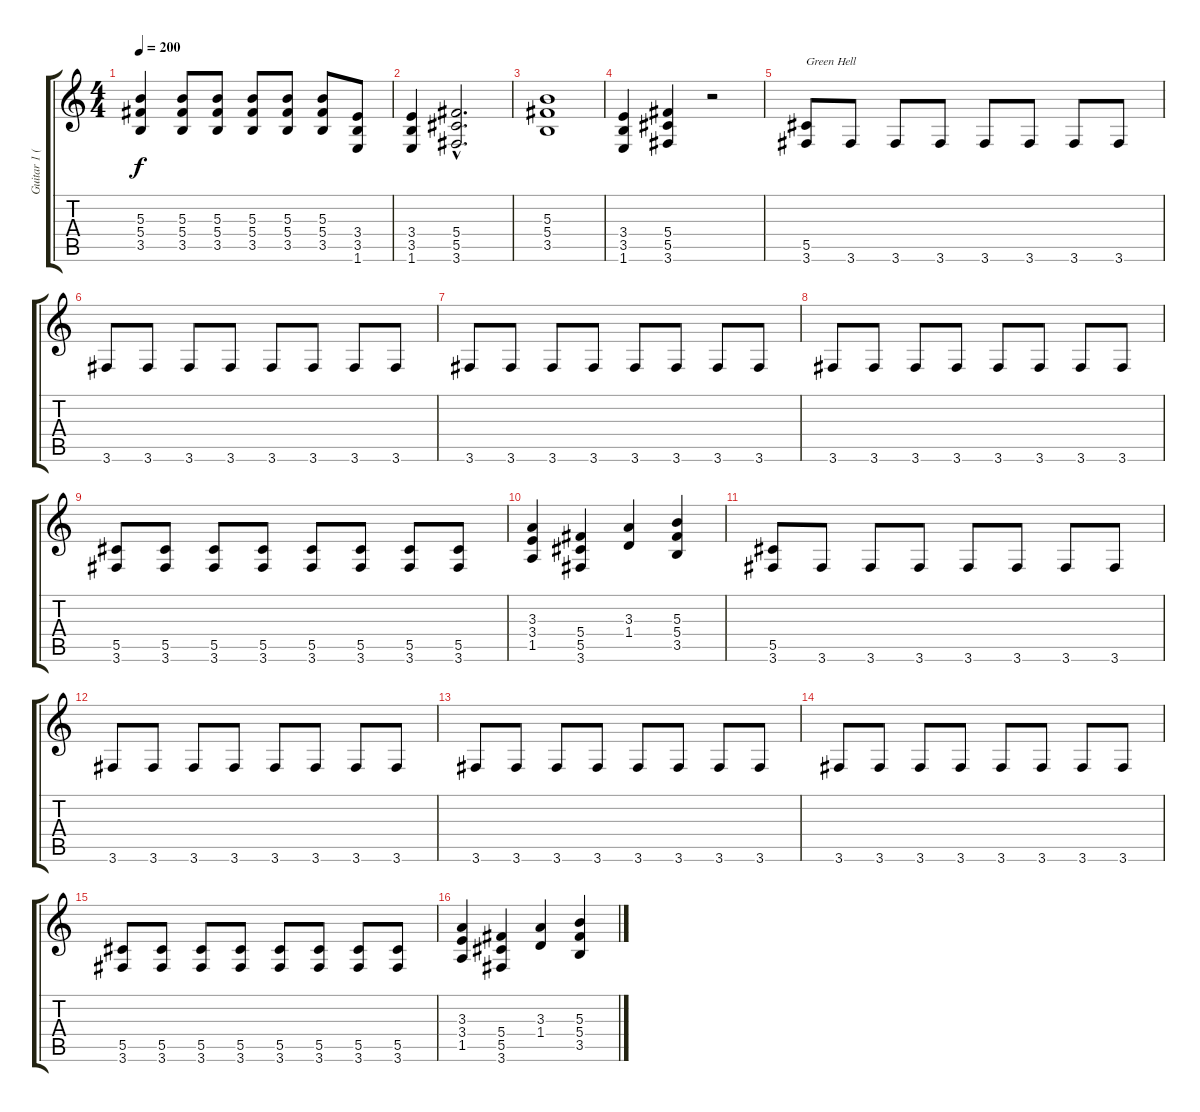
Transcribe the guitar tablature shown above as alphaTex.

\track ("Guitar 1 (James Hetfield)" "Guitar 1 (") {instrument overdrivenguitar}
\staff {score tabs}
\tuning (Eb4 Bb3 Gb3 Db3 Ab2 Eb2) {hide}
\ts (4 4)
\tempo 200
\clef g2
\ks c
(5.3 5.4 3.5).4{dy f} (5.3 5.4 3.5).8 (5.3 5.4 3.5).8 (5.3 5.4 3.5).8 (5.3 5.4 3.5).8 (5.3 5.4 3.5).8 (3.4 3.5 1.6).8 |
(3.4 3.5 1.6).4 (5.4{hac} 5.5{hac} 3.6{hac}).2{d} |
(5.3 5.4 3.5).1 |
(3.4 3.5 1.6).4 (5.4 5.5 3.6).4 r.2 |
(5.5 3.6).8{txt "Green Hell"} 3.6.8 3.6.8 3.6.8 3.6.8 3.6.8 3.6.8 3.6.8 |
3.6.8 3.6.8 3.6.8 3.6.8 3.6.8 3.6.8 3.6.8 3.6.8 |
3.6.8 3.6.8 3.6.8 3.6.8 3.6.8 3.6.8 3.6.8 3.6.8 |
3.6.8 3.6.8 3.6.8 3.6.8 3.6.8 3.6.8 3.6.8 3.6.8 |
(5.5 3.6).8 (5.5 3.6).8 (5.5 3.6).8 (5.5 3.6).8 (5.5 3.6).8 (5.5 3.6).8 (5.5 3.6).8 (5.5 3.6).8 |
(3.3 3.4 1.5).4 (5.4 5.5 3.6).4 (3.3 1.4).4 (5.3 5.4 3.5).4 |
(5.5 3.6).8 3.6.8 3.6.8 3.6.8 3.6.8 3.6.8 3.6.8 3.6.8 |
3.6.8 3.6.8 3.6.8 3.6.8 3.6.8 3.6.8 3.6.8 3.6.8 |
3.6.8 3.6.8 3.6.8 3.6.8 3.6.8 3.6.8 3.6.8 3.6.8 |
3.6.8 3.6.8 3.6.8 3.6.8 3.6.8 3.6.8 3.6.8 3.6.8 |
(5.5 3.6).8 (5.5 3.6).8 (5.5 3.6).8 (5.5 3.6).8 (5.5 3.6).8 (5.5 3.6).8 (5.5 3.6).8 (5.5 3.6).8 |
(3.3 3.4 1.5).4 (5.4 5.5 3.6).4 (3.3 1.4).4 (5.3 5.4 3.5).4
